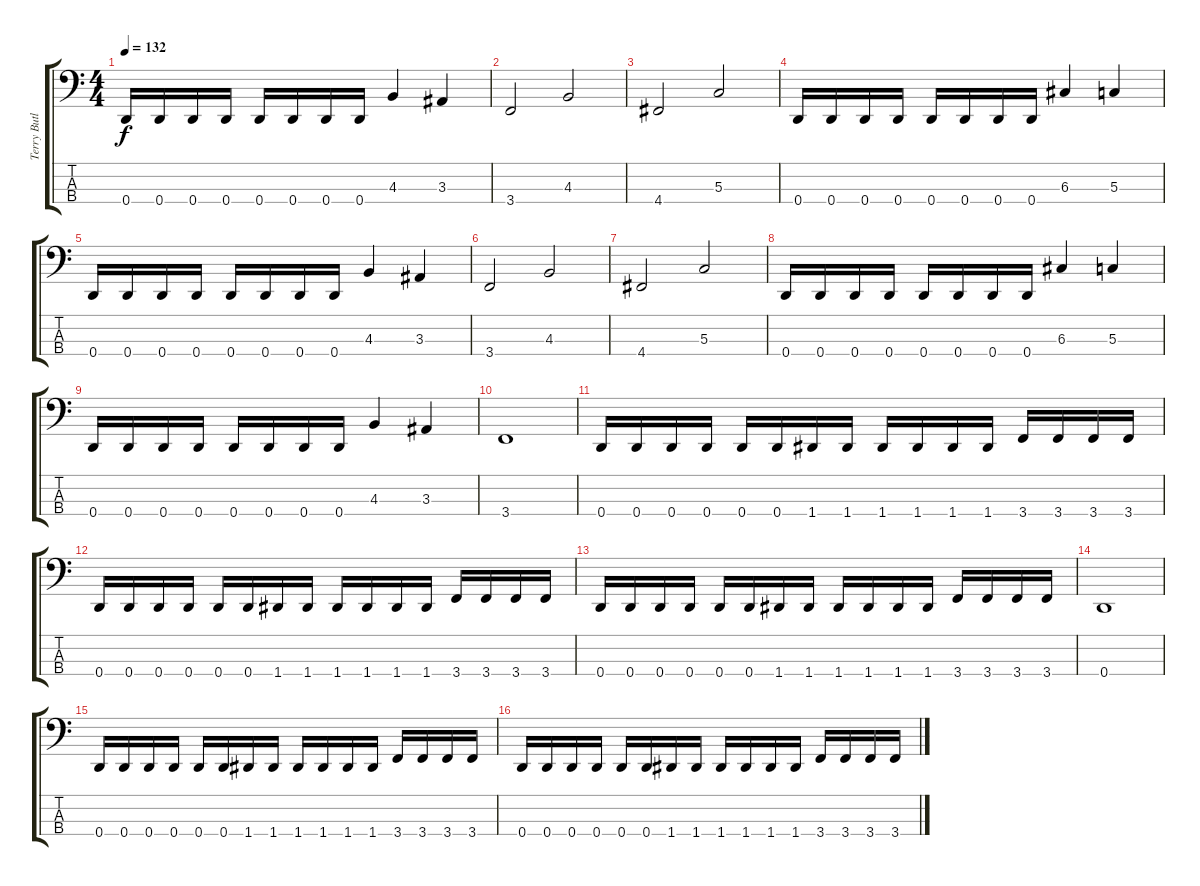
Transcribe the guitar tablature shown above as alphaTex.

\track ("Terry Butler (Bass)" "Terry Butl") {instrument electricbasspick}
\staff {score tabs}
\tuning (F2 C2 G1 D1) {hide}
\ts (4 4)
\tempo 132
\clef f4
\ks c
0.4.16{dy f} 0.4.16 0.4.16 0.4.16 0.4.16 0.4.16 0.4.16 0.4.16 4.3.4 3.3.4 |
3.4.2 4.3.2 |
4.4.2 5.3.2 |
0.4.16 0.4.16 0.4.16 0.4.16 0.4.16 0.4.16 0.4.16 0.4.16 6.3.4 5.3.4 |
0.4.16 0.4.16 0.4.16 0.4.16 0.4.16 0.4.16 0.4.16 0.4.16 4.3.4 3.3.4 |
3.4.2 4.3.2 |
4.4.2 5.3.2 |
0.4.16 0.4.16 0.4.16 0.4.16 0.4.16 0.4.16 0.4.16 0.4.16 6.3.4 5.3.4 |
0.4.16 0.4.16 0.4.16 0.4.16 0.4.16 0.4.16 0.4.16 0.4.16 4.3.4 3.3.4 |
3.4.1 |
0.4.16 0.4.16 0.4.16 0.4.16 0.4.16 0.4.16 1.4.16 1.4.16 1.4.16 1.4.16 1.4.16 1.4.16 3.4.16 3.4.16 3.4.16 3.4.16 |
0.4.16 0.4.16 0.4.16 0.4.16 0.4.16 0.4.16 1.4.16 1.4.16 1.4.16 1.4.16 1.4.16 1.4.16 3.4.16 3.4.16 3.4.16 3.4.16 |
0.4.16 0.4.16 0.4.16 0.4.16 0.4.16 0.4.16 1.4.16 1.4.16 1.4.16 1.4.16 1.4.16 1.4.16 3.4.16 3.4.16 3.4.16 3.4.16 |
0.4.1 |
0.4.16 0.4.16 0.4.16 0.4.16 0.4.16 0.4.16 1.4.16 1.4.16 1.4.16 1.4.16 1.4.16 1.4.16 3.4.16 3.4.16 3.4.16 3.4.16 |
0.4.16 0.4.16 0.4.16 0.4.16 0.4.16 0.4.16 1.4.16 1.4.16 1.4.16 1.4.16 1.4.16 1.4.16 3.4.16 3.4.16 3.4.16 3.4.16
